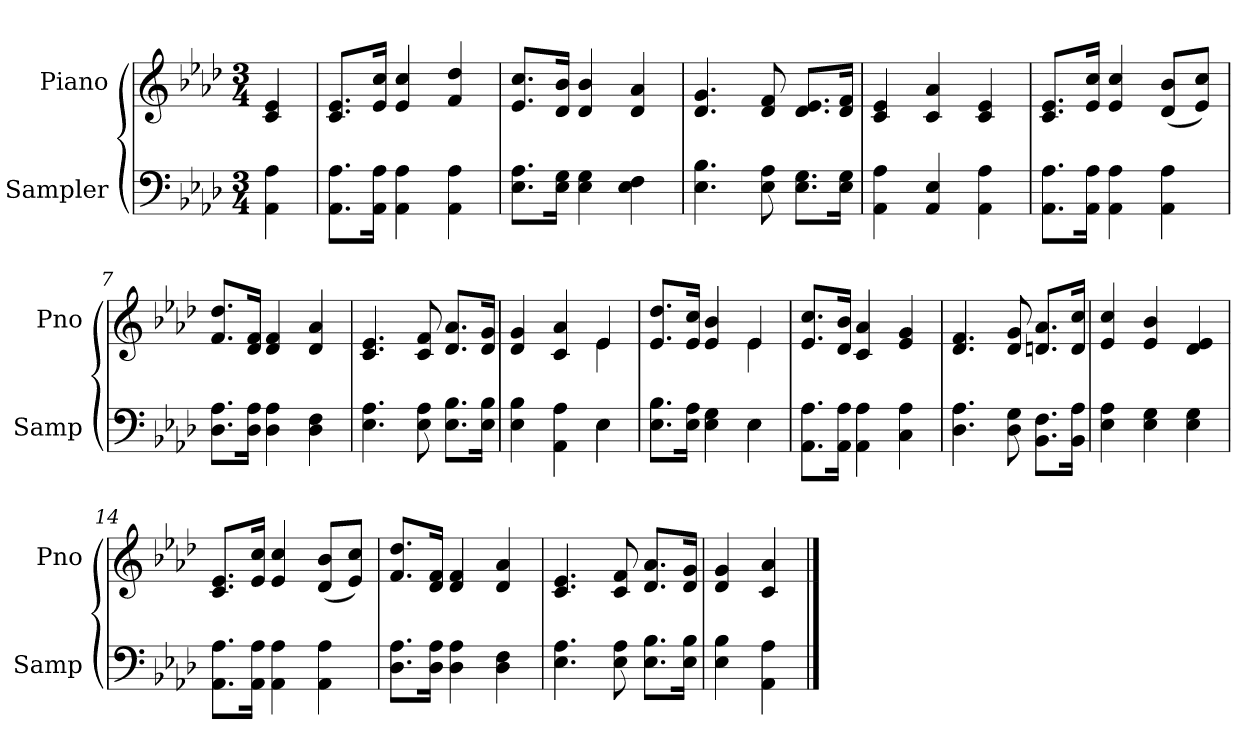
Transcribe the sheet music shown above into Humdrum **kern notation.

**kern	**kern
*part2	*part1
*staff2	*staff1
*I"Sampler	*I"Piano
*I'Samp	*I'Pno
*clefF4	*clefG2
*k[b-e-a-d-]	*k[b-e-a-d-]
*A-:	*A-:
*M3/4	*M3/4
=1	=1
4AA- 4A-	4c 4e-
=2	=2
8.AA-\ 8.A-\L	8.c/ 8.e-/L
16AA-\ 16A-\Jk	16e-/ 16cc/Jk
4AA- 4A-	4e- 4cc
4AA- 4A-	4f 4dd-
=3	=3
8.E-\ 8.A-\L	8.e-/ 8.cc/L
16E-\ 16G\Jk	16d-/ 16b-/Jk
4E- 4G	4d- 4b-
4E- 4F	4d- 4a-
=4	=4
4.E- 4.B-	4.d- 4.g
8E- 8A-	8d- 8f
8.E-\ 8.G\L	8.d-/ 8.e-/L
16E-\ 16G\Jk	16d-/ 16f/Jk
=5	=5
4AA- 4A-	4c 4e-
4AA- 4E-	4c 4a-
4AA- 4A-	4c 4e-
=6	=6
8.AA-\ 8.A-\L	8.c/ 8.e-/L
16AA-\ 16A-\Jk	16e-/ 16cc/Jk
4AA- 4A-	4e- 4cc
4AA- 4A-	(8d-/ 8b-/L
.	8e-/ 8cc/J)
=7	=7
8.D-\ 8.A-\L	8.f/ 8.dd-/L
16D-\ 16A-\Jk	16d-/ 16f/Jk
4D- 4A-	4d- 4f
4D- 4F	4d- 4a-
=8	=8
4.E- 4.A-	4.c 4.e-
8E- 8A-	8c 8f
8.E-\ 8.B-\L	8.d-/ 8.a-/L
16E-\ 16B-\Jk	16d-/ 16g/Jk
=9	=9
*^	*^
4E- 4B-	2ryy	4d- 4g	2ryy
4AA- 4A-	.	4c 4a-	.
4E-\	4E-	4e-/	4e-
=10	=10	=10	=10
8.E-\ 8.B-\L	2ryy	8.e-/ 8.dd-/L	2ryy
16E-\ 16A-\Jk	.	16e-/ 16cc/Jk	.
4E- 4G	.	4e- 4b-	.
4E-\	4E-	4e-/	4e-
*v	*v	*	*
*	*v	*v
=11	=11
8.AA-\ 8.A-\L	8.e-/ 8.cc/L
16AA-\ 16A-\Jk	16d-/ 16b-/Jk
4AA- 4A-	4c 4a-
4C 4A-	4e- 4g
=12	=12
4.D- 4.A-	4.d- 4.f
8D- 8G	8d- 8g
8.BB-\ 8.F\L	8.dn/ 8.a-/L
16BB-\ 16A-\Jk	16d/ 16cc/Jk
=13	=13
4E- 4A-	4e- 4cc
4E- 4G	4e- 4b-
4E- 4G	4d- 4e-
=14	=14
8.AA-\ 8.A-\L	8.c/ 8.e-/L
16AA-\ 16A-\Jk	16e-/ 16cc/Jk
4AA- 4A-	4e- 4cc
4AA- 4A-	(8d-/ 8b-/L
.	8e-/ 8cc/J)
=15	=15
8.D-\ 8.A-\L	8.f/ 8.dd-/L
16D-\ 16A-\Jk	16d-/ 16f/Jk
4D- 4A-	4d- 4f
4D- 4F	4d- 4a-
=16	=16
4.E- 4.A-	4.c 4.e-
8E- 8A-	8c 8f
8.E-\ 8.B-\L	8.d-/ 8.a-/L
16E-\ 16B-\Jk	16d-/ 16g/Jk
=17	=17
4E- 4B-	4d- 4g
4AA- 4A-	4c 4a-
==	==
*-	*-
